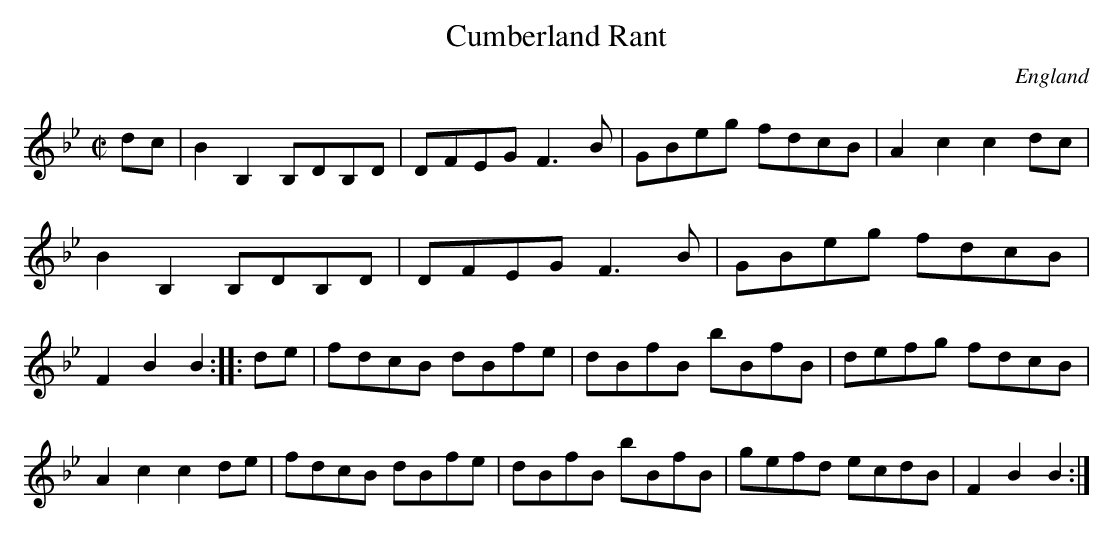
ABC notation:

X:1
T:Cumberland Rant
M:C|
O:England
K:Bb
dc|\
B2B,2 B,DB,D| DFEG F3B| GBeg fdcB| A2c2 c2dc|\
B2B,2 B,DB,D| DFEG F3B| GBeg fdcB| F2B2 B2::\
de|\
fdcB dBfe| dBfB bBfB| defg fdcB| A2c2 c2de|\
fdcB dBfe| dBfB bBfB| gefd ecdB| F2B2 B2:|
